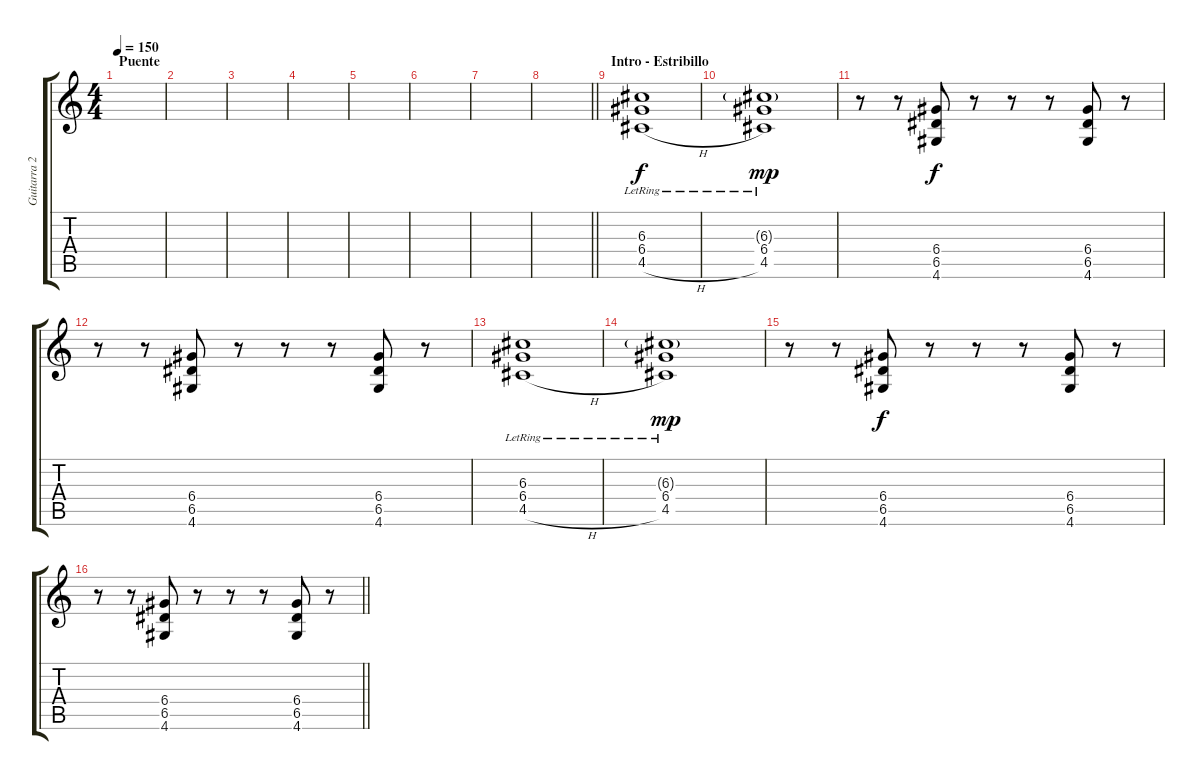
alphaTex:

\track ("Guitarra 2" "Guitarra 2") {instrument overdrivenguitar}
\staff {score tabs}
\tuning (E4 B3 G3 D3 A2 E2) {hide}
\ts (4 4)
\section ("" "Puente")
\tempo 150
\clef g2
\ks c
|
|
|
|
|
|
|
\barLineRight lightlight
|
\section ("" "Intro - Estribillo")
(6.3{lr} 6.4 4.5{h lr}).1 |
(6.3{g} 6.4 4.5{lr}).1{dy mp} |
r.8 r.8 (6.4 6.5 4.6).8{dy f} r.8 r.8 r.8 (6.4 6.5 4.6).8 r.8 |
r.8 r.8 (6.4 6.5 4.6).8 r.8 r.8 r.8 (6.4 6.5 4.6).8 r.8 |
(6.3{lr} 6.4 4.5{h lr}).1 |
(6.3{g} 6.4 4.5{lr}).1{dy mp} |
r.8 r.8 (6.4 6.5 4.6).8{dy f} r.8 r.8 r.8 (6.4 6.5 4.6).8 r.8 |
\barLineRight lightlight
r.8 r.8 (6.4 6.5 4.6).8 r.8 r.8 r.8 (6.4 6.5 4.6).8 r.8
